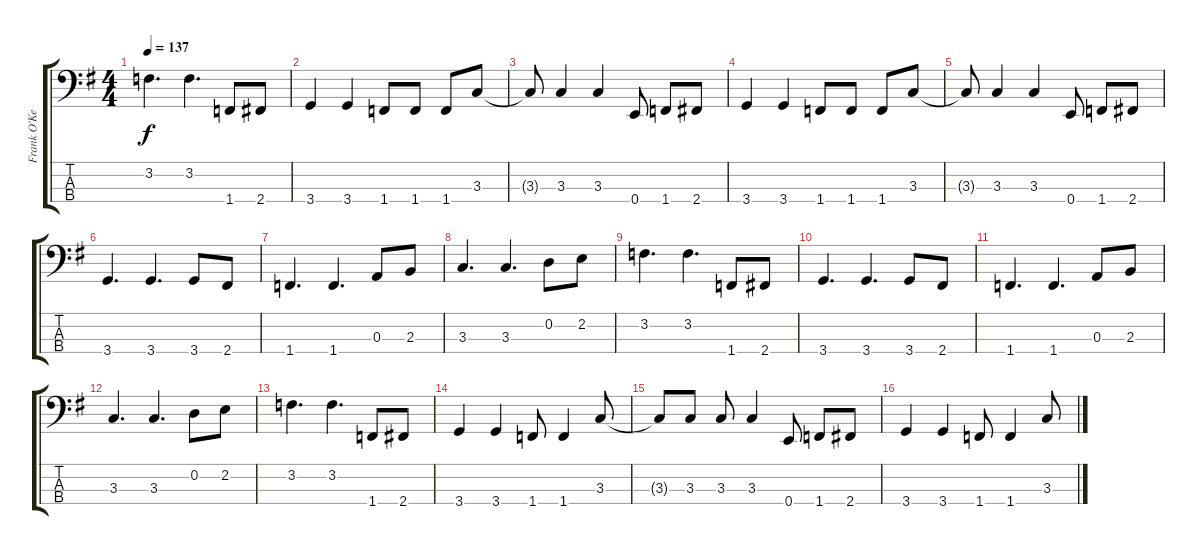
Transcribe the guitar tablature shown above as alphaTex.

\track ("Frank O'Keefe Bass" "Frank O'Ke") {instrument electricbassfinger}
\staff {score tabs}
\tuning (G2 D2 A1 E1) {hide}
\ts (4 4)
\tempo 137
\clef f4
\ks g
3.2.4{d dy f} 3.2.4{d} 1.4.8 2.4.8 |
3.4.4 3.4.4 1.4.8 1.4.8 1.4.8 3.3.8 |
3.3{t}.8 3.3.4 3.3.4 0.4.8 1.4.8 2.4.8 |
3.4.4 3.4.4 1.4.8 1.4.8 1.4.8 3.3.8 |
3.3{t}.8 3.3.4 3.3.4 0.4.8 1.4.8 2.4.8 |
3.4.4{d} 3.4.4{d} 3.4.8 2.4.8 |
1.4.4{d} 1.4.4{d} 0.3.8 2.3.8 |
3.3.4{d} 3.3.4{d} 0.2.8 2.2.8 |
3.2.4{d} 3.2.4{d} 1.4.8 2.4.8 |
3.4.4{d} 3.4.4{d} 3.4.8 2.4.8 |
1.4.4{d} 1.4.4{d} 0.3.8 2.3.8 |
3.3.4{d} 3.3.4{d} 0.2.8 2.2.8 |
3.2.4{d} 3.2.4{d} 1.4.8 2.4.8 |
3.4.4 3.4.4 1.4.8 1.4.4 3.3.8 |
3.3{t}.8 3.3.8 3.3.8 3.3.4 0.4.8 1.4.8 2.4.8 |
3.4.4 3.4.4 1.4.8 1.4.4 3.3.8
